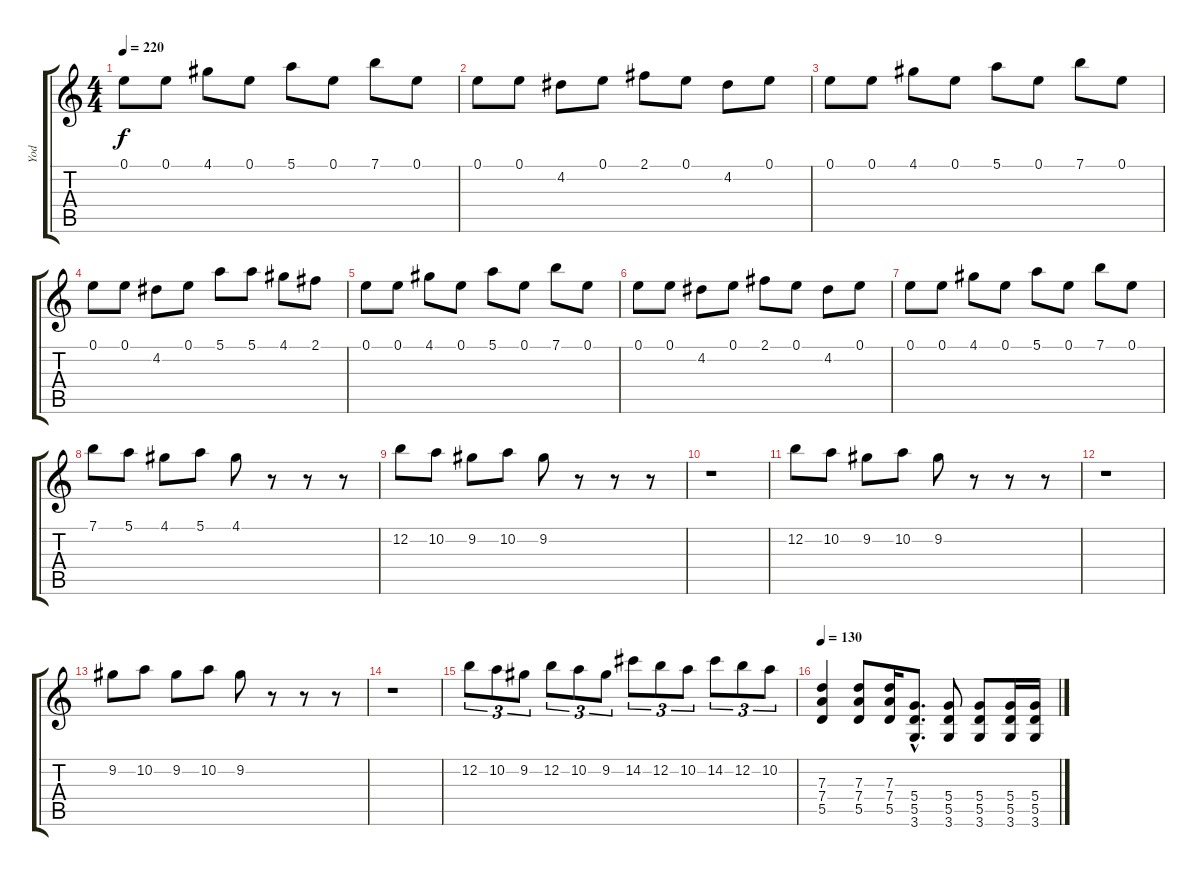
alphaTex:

\track ("Yod" "Yod") {instrument distortionguitar}
\staff {score tabs}
\tuning (E4 B3 G3 D3 A2 E2) {hide}
\ts (4 4)
\tempo 220
\clef g2
\ks c
0.1.8{dy f} 0.1.8 4.1.8 0.1.8 5.1.8 0.1.8 7.1.8 0.1.8 |
0.1.8 0.1.8 4.2.8 0.1.8 2.1.8 0.1.8 4.2.8 0.1.8 |
0.1.8 0.1.8 4.1.8 0.1.8 5.1.8 0.1.8 7.1.8 0.1.8 |
0.1.8 0.1.8 4.2.8 0.1.8 5.1.8 5.1.8 4.1.8 2.1.8 |
0.1.8 0.1.8 4.1.8 0.1.8 5.1.8 0.1.8 7.1.8 0.1.8 |
0.1.8 0.1.8 4.2.8 0.1.8 2.1.8 0.1.8 4.2.8 0.1.8 |
0.1.8 0.1.8 4.1.8 0.1.8 5.1.8 0.1.8 7.1.8 0.1.8 |
7.1.8 5.1.8 4.1.8 5.1.8 4.1.8 r.8 r.8 r.8 |
12.2.8 10.2.8 9.2.8 10.2.8 9.2.8 r.8 r.8 r.8 |
r.1 |
12.2.8 10.2.8 9.2.8 10.2.8 9.2.8 r.8 r.8 r.8 |
r.1 |
9.2.8 10.2.8 9.2.8 10.2.8 9.2.8 r.8 r.8 r.8 |
r.1 |
12.2.8{tu (3 2)} 10.2.8{tu (3 2)} 9.2.8{tu (3 2)} 12.2.8{tu (3 2)} 10.2.8{tu (3 2)} 9.2.8{tu (3 2)} 14.2.8{tu (3 2)} 12.2.8{tu (3 2)} 10.2.8{tu (3 2)} 14.2.8{tu (3 2)} 12.2.8{tu (3 2)} 10.2.8{tu (3 2)} |
\tempo 130
(7.3 7.4 5.5).4 (7.3 7.4 5.5).8 (7.3 7.4 5.5).16 (5.4{hac} 5.5{hac} 3.6{hac}).8{d} (5.4 5.5 3.6).8 (5.4 5.5 3.6).8 (5.4 5.5 3.6).16 (5.4 5.5 3.6).16
